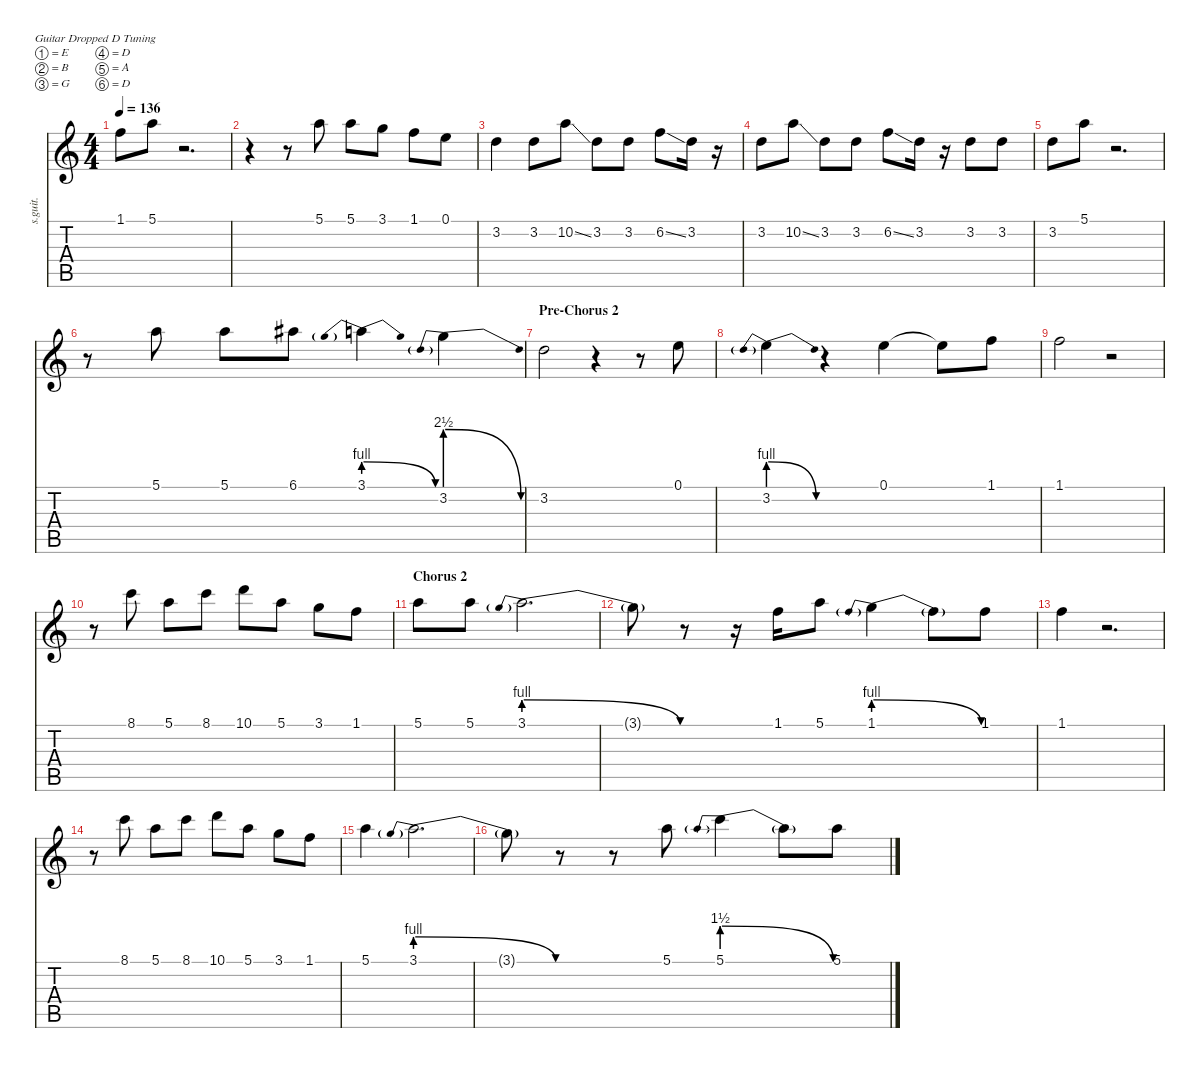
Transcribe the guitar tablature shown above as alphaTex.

\defaultSystemsLayout 4
\hideDynamics
\bracketExtendMode nobrackets
\track ("Hayley Williams - Lead Vocals" "s.guit.") {instrument altosax}
\staff {score tabs}
\tuning (E4 B3 G3 D3 A2 D2)
\displaytranspose 12
\ts (4 4)
\tempo 136
\clef g2
\ks c
1.1.8{lyrics (0 "") lyrics (1 "") lyrics (2 "") lyrics (3 "") lyrics (4 "") dy f} 5.1.8{lyrics (0 "") lyrics (1 "") lyrics (2 "") lyrics (3 "") lyrics (4 "")} r.2{d} |
r.4 r.8 5.1.8{lyrics (0 "") lyrics (1 "") lyrics (2 "") lyrics (3 "") lyrics (4 "")} 5.1.8{lyrics (0 "") lyrics (1 "") lyrics (2 "") lyrics (3 "") lyrics (4 "")} 3.1.8{lyrics (0 "") lyrics (1 "") lyrics (2 "") lyrics (3 "") lyrics (4 "")} 1.1.8{lyrics (0 "") lyrics (1 "") lyrics (2 "") lyrics (3 "") lyrics (4 "")} 0.1.8{lyrics (0 "") lyrics (1 "") lyrics (2 "") lyrics (3 "") lyrics (4 "")} |
3.2.4{lyrics (0 "") lyrics (1 "") lyrics (2 "") lyrics (3 "") lyrics (4 "")} 3.2.8{lyrics (0 "") lyrics (1 "") lyrics (2 "") lyrics (3 "") lyrics (4 "")} 10.2{ss}.8{lyrics (0 "") lyrics (1 "") lyrics (2 "") lyrics (3 "") lyrics (4 "")} 3.2.8{lyrics (0 "") lyrics (1 "") lyrics (2 "") lyrics (3 "") lyrics (4 "")} 3.2.8{lyrics (0 "") lyrics (1 "") lyrics (2 "") lyrics (3 "") lyrics (4 "")} 6.2{ss}.8{lyrics (0 "") lyrics (1 "") lyrics (2 "") lyrics (3 "") lyrics (4 "")} 3.2.16{lyrics (0 "") lyrics (1 "") lyrics (2 "") lyrics (3 "") lyrics (4 "")} r.16 |
3.2.8{lyrics (0 "") lyrics (1 "") lyrics (2 "") lyrics (3 "") lyrics (4 "")} 10.2{ss}.8{lyrics (0 "") lyrics (1 "") lyrics (2 "") lyrics (3 "") lyrics (4 "")} 3.2.8{lyrics (0 "") lyrics (1 "") lyrics (2 "") lyrics (3 "") lyrics (4 "")} 3.2.8{lyrics (0 "") lyrics (1 "") lyrics (2 "") lyrics (3 "") lyrics (4 "")} 6.2{ss}.8{lyrics (0 "") lyrics (1 "") lyrics (2 "") lyrics (3 "") lyrics (4 "")} 3.2.16{lyrics (0 "") lyrics (1 "") lyrics (2 "") lyrics (3 "") lyrics (4 "")} r.16 3.2.8{lyrics (0 "") lyrics (1 "") lyrics (2 "") lyrics (3 "") lyrics (4 "")} 3.2.8{lyrics (0 "") lyrics (1 "") lyrics (2 "") lyrics (3 "") lyrics (4 "")} |
3.2.8{lyrics (0 "") lyrics (1 "") lyrics (2 "") lyrics (3 "") lyrics (4 "")} 5.1.8{lyrics (0 "") lyrics (1 "") lyrics (2 "") lyrics (3 "") lyrics (4 "")} r.2{d} |
r.8 5.1.8{lyrics (0 "") lyrics (1 "") lyrics (2 "") lyrics (3 "") lyrics (4 "")} 5.1.8{lyrics (0 "") lyrics (1 "") lyrics (2 "") lyrics (3 "") lyrics (4 "")} 6.1{acc #}.8{lyrics (0 "") lyrics (1 "") lyrics (2 "") lyrics (3 "") lyrics (4 "")} 3.1{be (prebendrelease 0 4 30 0)}.4{lyrics (0 "") lyrics (1 "") lyrics (2 "") lyrics (3 "") lyrics (4 "")} 3.2{be (prebendrelease 0 10 30 0)}.4{lyrics (0 "") lyrics (1 "") lyrics (2 "") lyrics (3 "") lyrics (4 "")} |
\section ("" "Pre-Chorus 2")
3.2.2{lyrics (0 "") lyrics (1 "") lyrics (2 "") lyrics (3 "") lyrics (4 "")} r.4 r.8 0.1.8{lyrics (0 "") lyrics (1 "") lyrics (2 "") lyrics (3 "") lyrics (4 "")} |
3.2{be (prebendrelease 0 4 30 0)}.4{lyrics (0 "") lyrics (1 "") lyrics (2 "") lyrics (3 "") lyrics (4 "")} r.4 0.1.4{lyrics (0 "") lyrics (1 "") lyrics (2 "") lyrics (3 "") lyrics (4 "")} 0.1{t}.8{lyrics (0 "") lyrics (1 "") lyrics (2 "") lyrics (3 "") lyrics (4 "")} 1.1.8{lyrics (0 "") lyrics (1 "") lyrics (2 "") lyrics (3 "") lyrics (4 "")} |
1.1.2{lyrics (0 "") lyrics (1 "") lyrics (2 "") lyrics (3 "") lyrics (4 "")} r.2 |
r.8 8.1.8{lyrics (0 "") lyrics (1 "") lyrics (2 "") lyrics (3 "") lyrics (4 "")} 5.1.8{lyrics (0 "") lyrics (1 "") lyrics (2 "") lyrics (3 "") lyrics (4 "")} 8.1.8{lyrics (0 "") lyrics (1 "") lyrics (2 "") lyrics (3 "") lyrics (4 "")} 10.1.8{lyrics (0 "") lyrics (1 "") lyrics (2 "") lyrics (3 "") lyrics (4 "")} 5.1.8{lyrics (0 "") lyrics (1 "") lyrics (2 "") lyrics (3 "") lyrics (4 "")} 3.1.8{lyrics (0 "") lyrics (1 "") lyrics (2 "") lyrics (3 "") lyrics (4 "")} 1.1.8{lyrics (0 "") lyrics (1 "") lyrics (2 "") lyrics (3 "") lyrics (4 "")} |
\section ("" "Chorus 2")
5.1.8{lyrics (0 "") lyrics (1 "") lyrics (2 "") lyrics (3 "") lyrics (4 "") dy ff} 5.1.8{lyrics (0 "") lyrics (1 "") lyrics (2 "") lyrics (3 "") lyrics (4 "")} 3.1{be (prebendrelease 0 4 60 0)}.2{d lyrics (0 "") lyrics (1 "") lyrics (2 "") lyrics (3 "") lyrics (4 "")} |
3.1{t}.8{lyrics (0 "") lyrics (1 "") lyrics (2 "") lyrics (3 "") lyrics (4 "")} r.8 r.16 1.1.16{lyrics (0 "") lyrics (1 "") lyrics (2 "") lyrics (3 "") lyrics (4 "")} 5.1.8{lyrics (0 "") lyrics (1 "") lyrics (2 "") lyrics (3 "") lyrics (4 "")} 1.1{be (prebendrelease 0 4 30 0)}.4{lyrics (0 "") lyrics (1 "") lyrics (2 "") lyrics (3 "") lyrics (4 "")} 1.1{t}.8{lyrics (0 "") lyrics (1 "") lyrics (2 "") lyrics (3 "") lyrics (4 "")} 1.1.8{lyrics (0 "") lyrics (1 "") lyrics (2 "") lyrics (3 "") lyrics (4 "")} |
1.1.4{lyrics (0 "") lyrics (1 "") lyrics (2 "") lyrics (3 "") lyrics (4 "")} r.2{d} |
r.8 8.1.8{lyrics (0 "") lyrics (1 "") lyrics (2 "") lyrics (3 "") lyrics (4 "")} 5.1.8{lyrics (0 "") lyrics (1 "") lyrics (2 "") lyrics (3 "") lyrics (4 "")} 8.1.8{lyrics (0 "") lyrics (1 "") lyrics (2 "") lyrics (3 "") lyrics (4 "")} 10.1.8{lyrics (0 "") lyrics (1 "") lyrics (2 "") lyrics (3 "") lyrics (4 "")} 5.1.8{lyrics (0 "") lyrics (1 "") lyrics (2 "") lyrics (3 "") lyrics (4 "")} 3.1.8{lyrics (0 "") lyrics (1 "") lyrics (2 "") lyrics (3 "") lyrics (4 "")} 1.1.8{lyrics (0 "") lyrics (1 "") lyrics (2 "") lyrics (3 "") lyrics (4 "")} |
5.1.4{lyrics (0 "") lyrics (1 "") lyrics (2 "") lyrics (3 "") lyrics (4 "")} 3.1{be (prebendrelease 0 4 60 0)}.2{d lyrics (0 "") lyrics (1 "") lyrics (2 "") lyrics (3 "") lyrics (4 "")} |
3.1{t}.8{lyrics (0 "") lyrics (1 "") lyrics (2 "") lyrics (3 "") lyrics (4 "")} r.8 r.8 5.1.8{lyrics (0 "") lyrics (1 "") lyrics (2 "") lyrics (3 "") lyrics (4 "")} 5.1{be (prebendrelease 0 6 30 0)}.4{lyrics (0 "") lyrics (1 "") lyrics (2 "") lyrics (3 "") lyrics (4 "")} 5.1{t}.8{lyrics (0 "") lyrics (1 "") lyrics (2 "") lyrics (3 "") lyrics (4 "")} 5.1.8{lyrics (0 "") lyrics (1 "") lyrics (2 "") lyrics (3 "") lyrics (4 "")}
